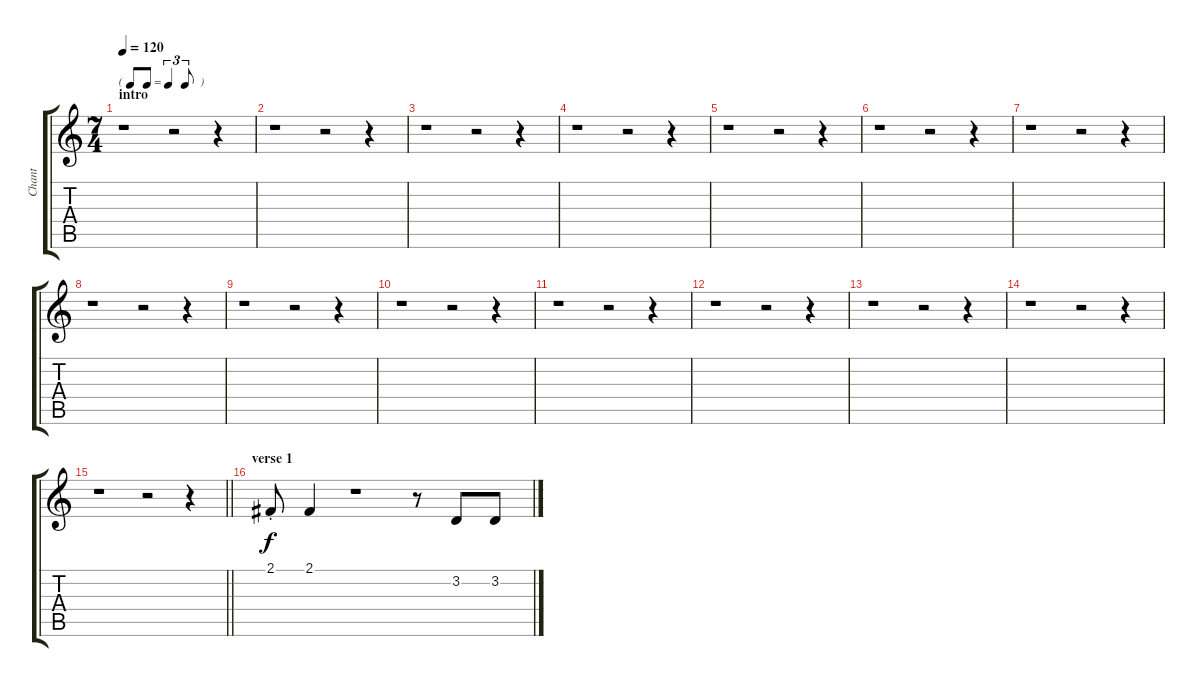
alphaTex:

\track ("Chant" "Chant") {instrument lead6voice}
\staff {score tabs}
\tuning (E4 B3 G3 D3 A2 E2) {hide}
\ts (7 4)
\tf triplet8th
\section ("" "intro")
\tempo 120
\clef g2
\ks c
r.1{dy f instrument lead6voice} r.2 r.4 |
r.1 r.2 r.4 |
r.1 r.2 r.4 |
r.1 r.2 r.4 |
r.1 r.2 r.4 |
r.1 r.2 r.4 |
r.1 r.2 r.4 |
r.1 r.2 r.4 |
r.1 r.2 r.4 |
r.1 r.2 r.4 |
r.1 r.2 r.4 |
r.1 r.2 r.4 |
r.1 r.2 r.4 |
r.1 r.2 r.4 |
\barLineRight lightlight
r.1 r.2 r.4 |
\section ("" "verse 1")
2.1{st}.8 2.1.4 r.1 r.8 3.2.8 3.2.8
